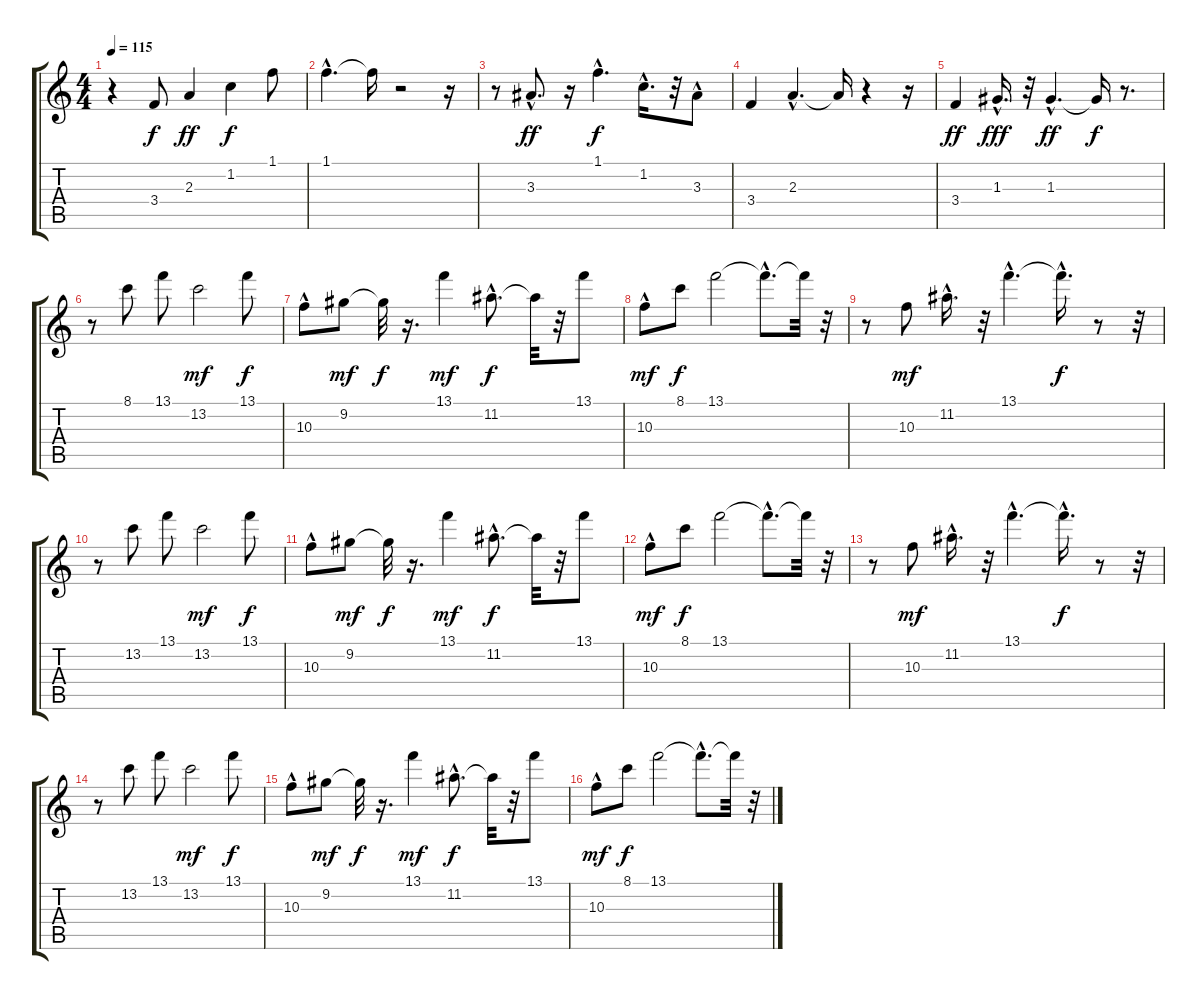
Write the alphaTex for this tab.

\track "" {instrument electricguitarclean}
\staff {score tabs}
\tuning (E4 B3 G3 D3 A2 E2) {hide}
\ts (4 4)
\tempo 115
\clef g2
\ks c
r.4{dy f} 3.4.8 2.3.4{dy ff} 1.2.4{dy f} 1.1.8 |
1.1{hac}.4{d} 1.1{t}.16 r.2 r.16 |
r.8 3.3{hac}.8{d dy ff} r.16 1.1{hac}.4{d dy f} 1.2{hac}.16{d} r.32 3.3{hac}.8 |
3.4.4 2.3{hac}.4{d} 2.3{t}.16 r.4 r.16 |
3.4.4{dy ff} 1.3{hac}.16{d dy fff} r.32 1.3{hac}.4{d dy ff} 1.3{t}.16{dy f} r.8{d} |
r.8 8.1.8 13.1.8 13.2.2{dy mf} 13.1.8{dy f} |
10.3{hac}.8 9.2.8{dy mf} 9.2{t}.32{dy f} r.16{d} 13.1.4{dy mf} 11.2{hac}.8{d dy f} 11.2{t}.32 r.32 13.1.8 |
10.3{hac}.8{dy mf} 8.1.8{dy f} 13.1.2 13.1{hac t}.8{d} 13.1{t}.32 r.32 |
r.8 10.3.8{dy mf} 11.2{hac}.16{d} r.32 13.1{hac}.4{d} 13.1{hac t}.16{d dy f} r.8 r.32 |
r.8 13.2.8 13.1.8 13.2.2{dy mf} 13.1.8{dy f} |
10.3{hac}.8 9.2.8{dy mf} 9.2{t}.32{dy f} r.16{d} 13.1.4{dy mf} 11.2{hac}.8{d dy f} 11.2{t}.32 r.32 13.1.8 |
10.3{hac}.8{dy mf} 8.1.8{dy f} 13.1.2 13.1{hac t}.8{d} 13.1{t}.32 r.32 |
r.8 10.3.8{dy mf} 11.2{hac}.16{d} r.32 13.1{hac}.4{d} 13.1{hac t}.16{d dy f} r.8 r.32 |
r.8 13.2.8 13.1.8 13.2.2{dy mf} 13.1.8{dy f} |
10.3{hac}.8 9.2.8{dy mf} 9.2{t}.32{dy f} r.16{d} 13.1.4{dy mf} 11.2{hac}.8{d dy f} 11.2{t}.32 r.32 13.1.8 |
10.3{hac}.8{dy mf} 8.1.8{dy f} 13.1.2 13.1{hac t}.8{d} 13.1{t}.32 r.32
